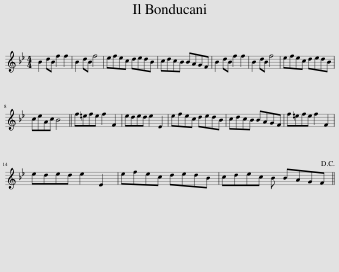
X:1
L:1/8
M:4/4
I:linebreak $
K:Bb
V:1 treble
V:1
 B2 dB f2 f2 | B2 dB f4 | efec dedB | cdcB BAGF | B2 dB f2 f2 | %5
 B2 dB f4 | efec dedB |$ ceAc B4 || f=efe f2 F2 | eded e2 E2 | %10
 efec dedB | cdcB BAGF | f=efe f2 F2 |$ eded e2 E2 | efec dedB | %15
 cdec B BAGF!D.C.! || %16
